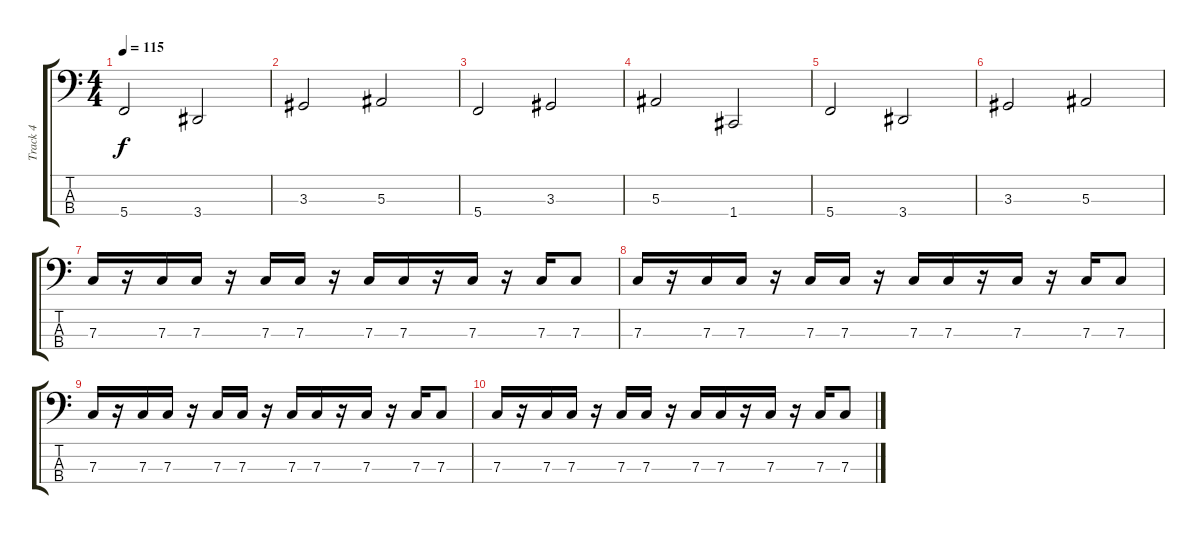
\track ("Track 4" "Track 4") {instrument electricbassfinger}
\staff {score tabs}
\tuning (Eb2 Bb1 F1 C1) {hide}
\ts (4 4)
\tempo 115
\clef f4
\ks c
5.4.2{dy f} 3.4.2 |
3.3.2 5.3.2 |
5.4.2 3.3.2 |
5.3.2 1.4.2 |
5.4.2 3.4.2 |
3.3.2 5.3.2 |
7.3.16 r.16 7.3.16 7.3.16 r.16 7.3.16 7.3.16 r.16 7.3.16 7.3.16 r.16 7.3.16 r.16 7.3.16 7.3.8 |
7.3.16 r.16 7.3.16 7.3.16 r.16 7.3.16 7.3.16 r.16 7.3.16 7.3.16 r.16 7.3.16 r.16 7.3.16 7.3.8 |
7.3.16 r.16 7.3.16 7.3.16 r.16 7.3.16 7.3.16 r.16 7.3.16 7.3.16 r.16 7.3.16 r.16 7.3.16 7.3.8 |
7.3.16 r.16 7.3.16 7.3.16 r.16 7.3.16 7.3.16 r.16 7.3.16 7.3.16 r.16 7.3.16 r.16 7.3.16 7.3.8
